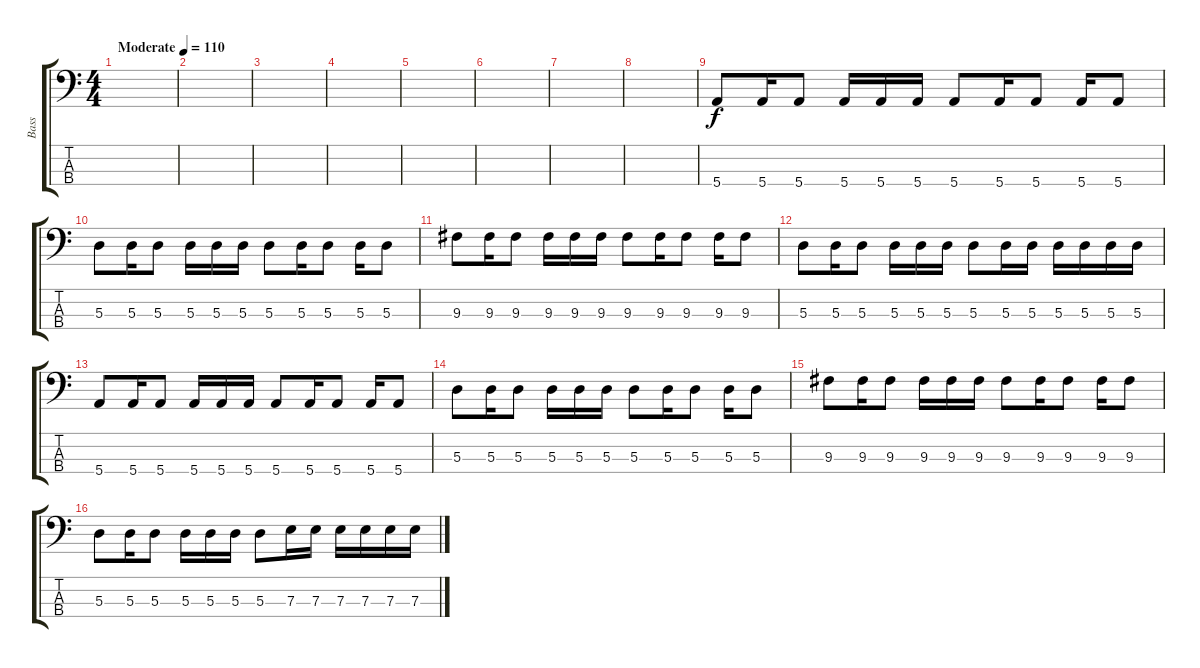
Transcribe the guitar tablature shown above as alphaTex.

\track ("Bass" "Bass") {instrument electricbassfinger}
\staff {score tabs}
\tuning (G2 D2 A1 E1) {hide}
\ts (4 4)
\tempo (110 "Moderate")
\clef f4
\ks c
|
|
|
|
|
|
|
|
5.4.8 5.4.16 5.4.8 5.4.16 5.4.16 5.4.16 5.4.8 5.4.16 5.4.8 5.4.16 5.4.8 |
5.3.8 5.3.16 5.3.8 5.3.16 5.3.16 5.3.16 5.3.8 5.3.16 5.3.8 5.3.16 5.3.8 |
9.3.8 9.3.16 9.3.8 9.3.16 9.3.16 9.3.16 9.3.8 9.3.16 9.3.8 9.3.16 9.3.8 |
5.3.8 5.3.16 5.3.8 5.3.16 5.3.16 5.3.16 5.3.8 5.3.16 5.3.16 5.3.16 5.3.16 5.3.16 5.3.16 |
5.4.8 5.4.16 5.4.8 5.4.16 5.4.16 5.4.16 5.4.8 5.4.16 5.4.8 5.4.16 5.4.8 |
5.3.8 5.3.16 5.3.8 5.3.16 5.3.16 5.3.16 5.3.8 5.3.16 5.3.8 5.3.16 5.3.8 |
9.3.8 9.3.16 9.3.8 9.3.16 9.3.16 9.3.16 9.3.8 9.3.16 9.3.8 9.3.16 9.3.8 |
5.3.8 5.3.16 5.3.8 5.3.16 5.3.16 5.3.16 5.3.8 7.3.16 7.3.16 7.3.16 7.3.16 7.3.16 7.3.16
